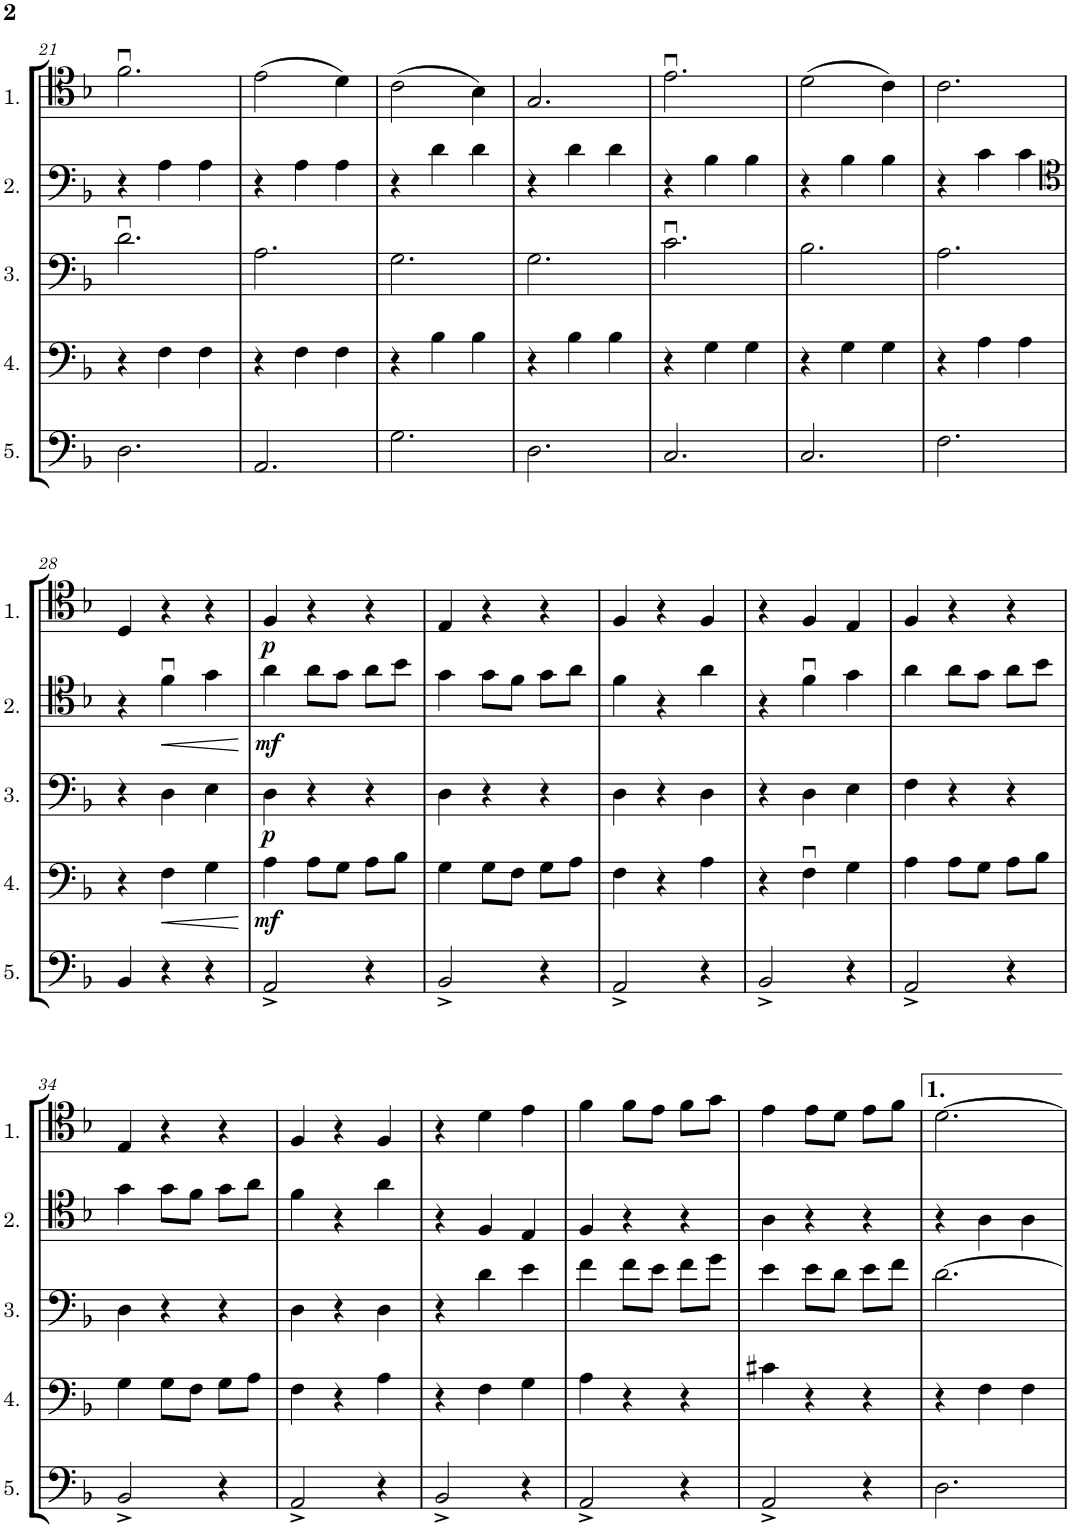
**kern	**kern	**dynam	**kern	**dynam	**kern	**dynam	**kern	**dynam
*part5	*part4	*part4	*part3	*part3	*part2	*part2	*part1	*part1
*staff5	*staff4	*staff4	*staff3	*staff3	*staff2	*staff2	*staff1	*staff1
*I"Cello 5	*I"Cello 4	*	*I"Cello 3	*	*I"Cello 2	*	*I"Cello 1	*
!!LO:PB:g=z
*clefF4	*clefF4	*	*clefF4	*	*clefF4	*	*clefC4	*
*k[b-]	*k[b-]	*	*k[b-]	*	*k[b-]	*	*k[b-]	*
*M3/4	*M3/4	*	*M3/4	*	*M3/4	*	*M3/4	*
=21	=21	=21	=21	=21	=21	=21	=21	=21
2.D\	4r	.	2.du\	.	4r	.	2.fu\	.
.	4F\	.	.	.	4A\	.	.	.
.	4F\	.	.	.	4A\	.	.	.
=22	=22	=22	=22	=22	=22	=22	=22	=22
2.AA/	4r	.	2.A\	.	4r	.	(2e\	.
.	4F\	.	.	.	4A\	.	.	.
.	4F\	.	.	.	4A\	.	4d\)	.
=23	=23	=23	=23	=23	=23	=23	=23	=23
2.G\	4r	.	2.G\	.	4r	.	(2c\	.
.	4B-\	.	.	.	4d\	.	.	.
.	4B-\	.	.	.	4d\	.	4B-\)	.
=24	=24	=24	=24	=24	=24	=24	=24	=24
2.D\	4r	.	2.G\	.	4r	.	2.G/	.
.	4B-\	.	.	.	4d\	.	.	.
.	4B-\	.	.	.	4d\	.	.	.
=25	=25	=25	=25	=25	=25	=25	=25	=25
2.C/	4r	.	2.cu\	.	4r	.	2.eu\	.
.	4G\	.	.	.	4B-\	.	.	.
.	4G\	.	.	.	4B-\	.	.	.
=26	=26	=26	=26	=26	=26	=26	=26	=26
2.C/	4r	.	2.B-\	.	4r	.	(2d\	.
.	4G\	.	.	.	4B-\	.	.	.
.	4G\	.	.	.	4B-\	.	4c\)	.
=27	=27	=27	=27	=27	=27	=27	=27	=27
2.F\	4r	.	2.A\	.	4r	.	2.c\	.
.	4A\	.	.	.	4c\	.	.	.
.	4A\	.	.	.	4c\	.	.	.
!!LO:LB:g=z
=28	=28	=28	=28	=28	=28	=28	=28	=28
*	*	*	*	*	*clefC4	*	*	*
4BB-/	4r	.	4r	.	4r	.	4D/	.
!	!	!LO:HP:b	!	!	!	!LO:HP:b	!	!
4r	4F\	<	4D\	.	4fu\	<	4r	.
4r	4G\	.	4E\	.	4g\	.	4r	.
.	.	[	.	.	.	[	.	.
=29	=29	=29	=29	=29	=29	=29	=29	=29
!	!	!LO:DY:b	!	!LO:DY:b	!	!LO:DY:b	!	!LO:DY:b
2AA^/	4A\	mf	4D\	p	4a\	mf	4F/	p
.	8A\L	.	4r	.	8a\L	.	4r	.
.	8G\J	.	.	.	8g\J	.	.	.
4r	8A\L	.	4r	.	8a\L	.	4r	.
.	8B-\J	.	.	.	8b-\J	.	.	.
=30	=30	=30	=30	=30	=30	=30	=30	=30
2BB-^/	4G\	.	4D\	.	4g\	.	4E/	.
.	8G\L	.	4r	.	8g\L	.	4r	.
.	8F\J	.	.	.	8f\J	.	.	.
4r	8G\L	.	4r	.	8g\L	.	4r	.
.	8A\J	.	.	.	8a\J	.	.	.
=31	=31	=31	=31	=31	=31	=31	=31	=31
2AA^/	4F\	.	4D\	.	4f\	.	4F/	.
.	4r	.	4r	.	4r	.	4r	.
4r	4A\	.	4D\	.	4a\	.	4F/	.
=32	=32	=32	=32	=32	=32	=32	=32	=32
2BB-^/	4r	.	4r	.	4r	.	4r	.
.	4Fu\	.	4D\	.	4fu\	.	4F/	.
4r	4G\	.	4E\	.	4g\	.	4E/	.
=33	=33	=33	=33	=33	=33	=33	=33	=33
2AA^/	4A\	.	4F\	.	4a\	.	4F/	.
.	8A\L	.	4r	.	8a\L	.	4r	.
.	8G\J	.	.	.	8g\J	.	.	.
4r	8A\L	.	4r	.	8a\L	.	4r	.
.	8B-\J	.	.	.	8b-\J	.	.	.
!!LO:LB:g=z
=34	=34	=34	=34	=34	=34	=34	=34	=34
2BB-^/	4G\	.	4D\	.	4g\	.	4E/	.
.	8G\L	.	4r	.	8g\L	.	4r	.
.	8F\J	.	.	.	8f\J	.	.	.
4r	8G\L	.	4r	.	8g\L	.	4r	.
.	8A\J	.	.	.	8a\J	.	.	.
=35	=35	=35	=35	=35	=35	=35	=35	=35
2AA^/	4F\	.	4D\	.	4f\	.	4F/	.
.	4r	.	4r	.	4r	.	4r	.
4r	4A\	.	4D\	.	4a\	.	4F/	.
=36	=36	=36	=36	=36	=36	=36	=36	=36
2BB-^/	4r	.	4r	.	4r	.	4r	.
.	4F\	.	4d\	.	4F/	.	4d\	.
4r	4G\	.	4e\	.	4E/	.	4e\	.
=37	=37	=37	=37	=37	=37	=37	=37	=37
2AA^/	4A\	.	4f\	.	4F/	.	4f\	.
.	4r	.	8f\L	.	4r	.	8f\L	.
.	.	.	8e\J	.	.	.	8e\J	.
4r	4r	.	8f\L	.	4r	.	8f\L	.
.	.	.	8g\J	.	.	.	8g\J	.
=38	=38	=38	=38	=38	=38	=38	=38	=38
2AA^/	4c#X\	.	4e\	.	4A\	.	4e\	.
.	4r	.	8e\L	.	4r	.	8e\L	.
.	.	.	8d\J	.	.	.	8d\J	.
4r	4r	.	8e\L	.	4r	.	8e\L	.
.	.	.	8f\J	.	.	.	8f\J	.
=39	=39	=39	=39	=39	=39	=39	=39	=39
2.D\	4r	.	[2.d\	.	4r	.	[2.d\	.
.	4F\	.	.	.	4A\	.	.	.
.	4F\	.	.	.	4A\	.	.	.
=	=	=	=	=	=	=	=	=
*-	*-	*-	*-	*-	*-	*-	*-	*-
